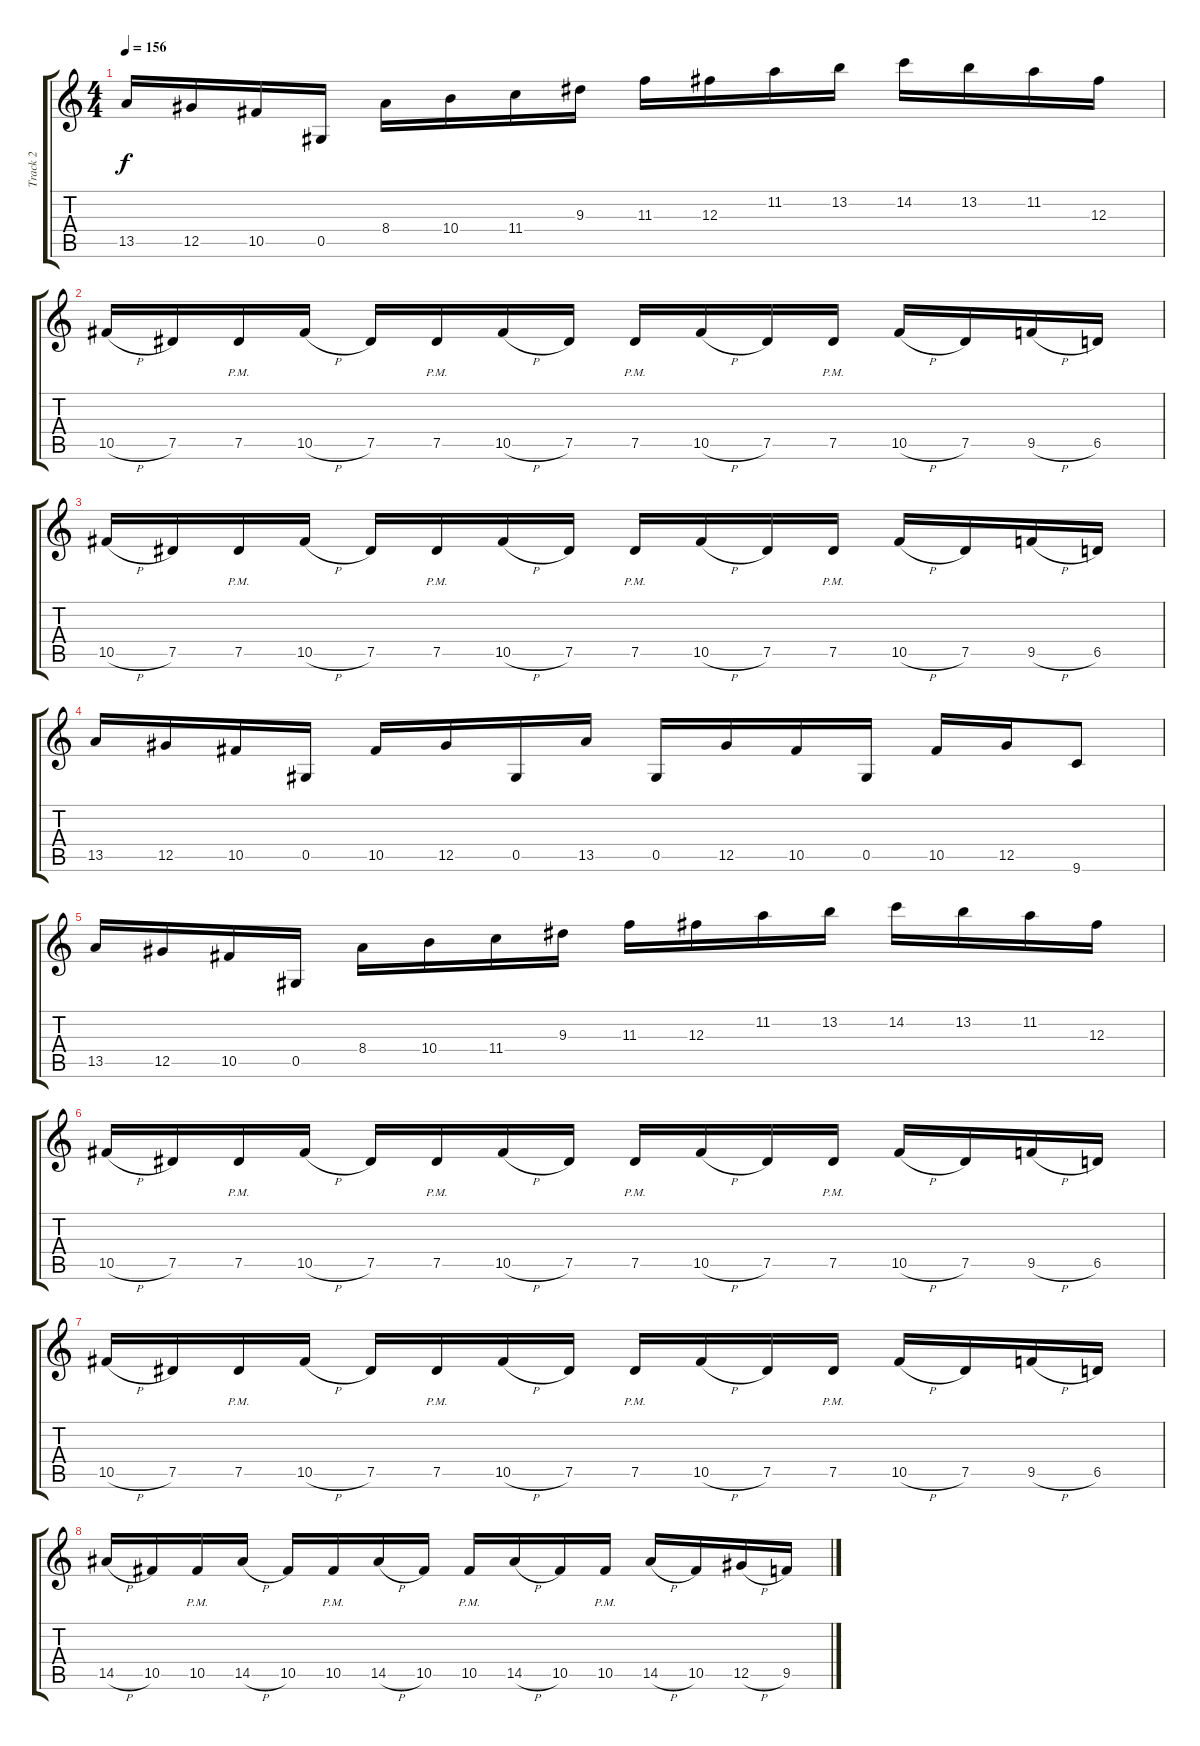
\track ("Track 2" "Track 2") {instrument distortionguitar}
\staff {score tabs}
\tuning (Eb4 Bb3 Gb3 Db3 Ab2 Eb2) {hide}
\ts (4 4)
\tempo 156
\clef g2
\ks c
13.5.16{dy f} 12.5.16 10.5.16 0.5.16 8.4.16 10.4.16 11.4.16 9.3.16 11.3.16 12.3.16 11.2.16 13.2.16 14.2.16 13.2.16 11.2.16 12.3.16 |
10.5{h}.16 7.5.16 7.5{pm}.16 10.5{h}.16 7.5.16 7.5{pm}.16 10.5{h}.16 7.5.16 7.5{pm}.16 10.5{h}.16 7.5.16 7.5{pm}.16 10.5{h}.16 7.5.16 9.5{h}.16 6.5.16 |
10.5{h}.16 7.5.16 7.5{pm}.16 10.5{h}.16 7.5.16 7.5{pm}.16 10.5{h}.16 7.5.16 7.5{pm}.16 10.5{h}.16 7.5.16 7.5{pm}.16 10.5{h}.16 7.5.16 9.5{h}.16 6.5.16 |
13.5.16 12.5.16 10.5.16 0.5.16 10.5.16 12.5.16 0.5.16 13.5.16 0.5.16 12.5.16 10.5.16 0.5.16 10.5.16 12.5.16 9.6.8 |
13.5.16 12.5.16 10.5.16 0.5.16 8.4.16 10.4.16 11.4.16 9.3.16 11.3.16 12.3.16 11.2.16 13.2.16 14.2.16 13.2.16 11.2.16 12.3.16 |
10.5{h}.16 7.5.16 7.5{pm}.16 10.5{h}.16 7.5.16 7.5{pm}.16 10.5{h}.16 7.5.16 7.5{pm}.16 10.5{h}.16 7.5.16 7.5{pm}.16 10.5{h}.16 7.5.16 9.5{h}.16 6.5.16 |
10.5{h}.16 7.5.16 7.5{pm}.16 10.5{h}.16 7.5.16 7.5{pm}.16 10.5{h}.16 7.5.16 7.5{pm}.16 10.5{h}.16 7.5.16 7.5{pm}.16 10.5{h}.16 7.5.16 9.5{h}.16 6.5.16 |
14.5{h}.16 10.5.16 10.5{pm}.16 14.5{h}.16 10.5.16 10.5{pm}.16 14.5{h}.16 10.5.16 10.5{pm}.16 14.5{h}.16 10.5.16 10.5{pm}.16 14.5{h}.16 10.5.16 12.5{h}.16 9.5.16
